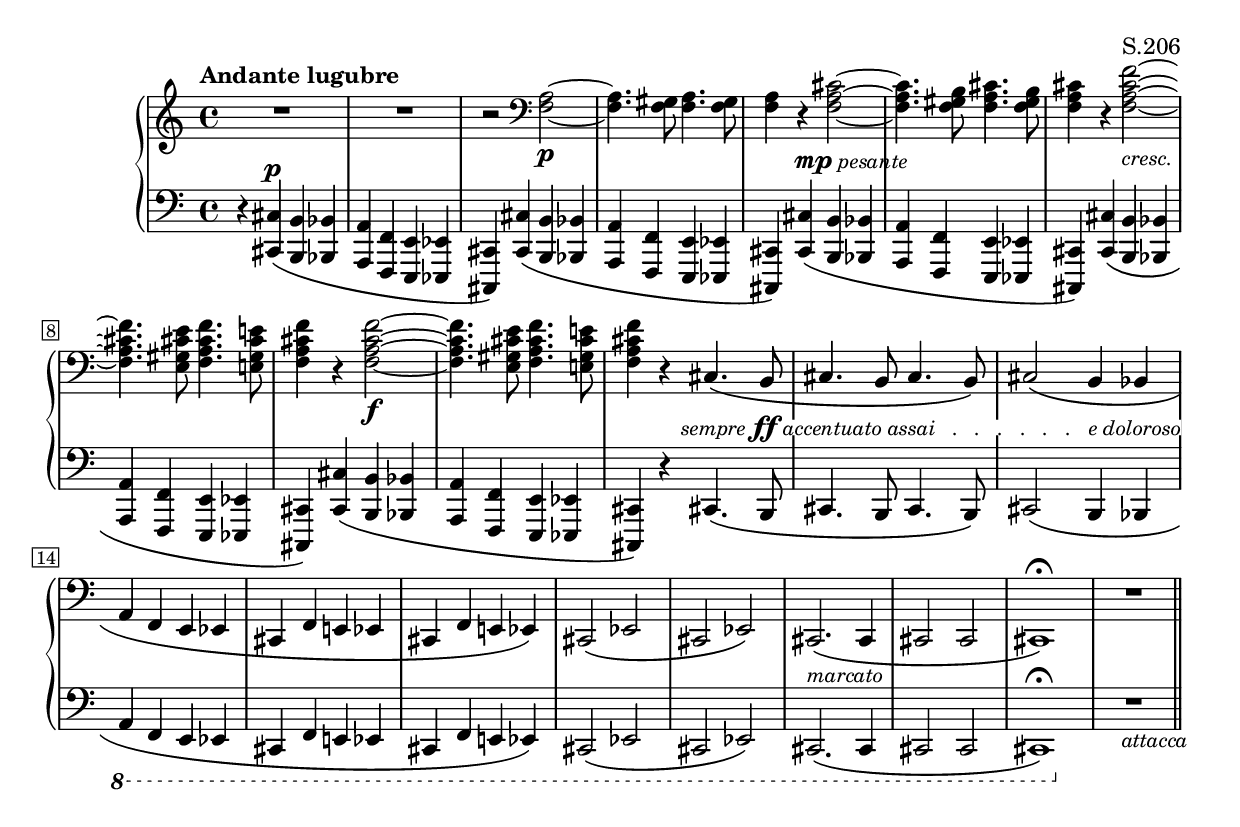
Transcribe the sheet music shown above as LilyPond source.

Global = {
  \key c \major
  \time 4/4
  \include "../global.ly"
}

Sopran = \context Voice = "one" \relative c {
  \voiceOne
  \override MultiMeasureRest.staff-position = #0
  \override Rest.staff-position = #0
  \phrasingSlurNeutral\stemNeutral\slurNeutral\tieNeutral
  \label #'S206
  %1
  \tempo "Andante lugubre"
  | R1
  | R1
  | r2 \clef bass <f a>~\p
  | q4. <f gis>8 <f a>4. <f gis>8
  %5
  | <f a>4 r <f a cis>2~
  | q4. <f gis b>8 <f a cis>4. <f gis b>8
  | <f a cis>4 r <f a cis f>2~
  | q4. <e gis cis e>8 <f a cis f>4. <e gis cis e>8
  | <f a cis f>4 r q2~
  %10
  | q4. <e gis cis e>8 <f a cis f>4. <e gis cis e>8
  | <f a cis f>4 r cis4.\( b8
  | cis4. b8 cis4. b8\)
  | cis2\( b4 bes
  | a f e ees
  %15
  | cis f e! ees
  | cis f e! ees\)
  | cis2\( ees
  | cis2 ees\)
  | cis2.\( 4
  %20
  | 2 2
  | 1\fermata\)
  | R1
  \bar "||"
}

Bass = \context Voice = "four" \relative c {
  \voiceFour
  \override MultiMeasureRest.staff-position = #0
  \override Rest.staff-position = #0
  \phrasingSlurNeutral\stemNeutral\slurNeutral\tieNeutral
  %1
  | r4 <cis, cis'>^\p\( <b b'> <bes bes'>
  | <a a'> <f f'> <e e'> <ees ees'>
  | <cis cis'>\) <cis' cis'>\( <b b'> <bes bes'>
  | <a a'> <f f'> <e e'> <ees ees'>
  %5
  | <cis cis'>\) <cis' cis'>\( <b b'> <bes bes'>
  | <a a'> <f f'> <e e'> <ees ees'>
  | <cis cis'>\) <cis' cis'>\( <b b'> <bes bes'>
  | <a a'> <f f'> <e e'> <ees ees'>
  | <cis cis'>\) <cis' cis'>\( <b b'> <bes bes'>
  %10
  | <a a'> <f f'> <e e'> <ees ees'>
  | <cis cis'>\) r cis'!4.\( b8
  | cis!4. b8 cis4. b8\)
  | cis2\(	 b4 bes
  | \ottava -1 a f e ees
  %15
  | cis f e! ees
  | cis f e! ees\)
  | cis2\( ees
  | cis2 ees\)
  | cis2.\( 4
  %20
  | 2 2
  | 1^\fermata\)
  | R1_\markup { \hspace #4 \small\italic "attacca" }\ottava 0
  \bar "||"
}

centerDynamics = {
  %1
  | s1*4
  | s2 s4-\markup { \hspace #-3 \dynamic mp \small\italic "pesante" } s
  | s1
  | s2 s2-\markup { \small\italic "cresc." }
  %5
  | s1
  | s2 s2\f
  | s1
  | s4 s2.-\markup {
      \hspace #2
      \small\italic "sempre" \dynamic ff
      \whiteout \small\italic "accentuato assai   .   .   .   .   .   .   e doloroso"
    }
  | s1*7
  | s1-\markup { \small\italic "marcato" }
}

\score {
  \new PianoStaff \with { connectArpeggios = ##t }
  <<
    \accidentalStyle Score.piano
    \context Staff = "upper" <<
      \set Staff.midiInstrument = #"acoustic grand"
      \Global
      \clef treble
      \Sopran
    >>
    \context Dynamics <<
      \Global \centerDynamics
    >>
    \context Staff = "lower" <<
      \set Staff.midiInstrument = #"acoustic grand"
      \Global
      \clef bass
      \Bass
    >>
  >>
  \header {
    composer = "Franz Liszt"
    opus = "S.206"
    title = \markup {
      \fill-line {
        \center-column {
          \line { \abs-fontsize #20 "Trauervorspiel und Trauermarsch" }
          \null
          \line { \abs-fontsize #20 "I." }
        }
      }
    }
    subtitle = #f
    arranger = \markup { \italic "Komponiert 1885" }
  }
  \layout {
    \context {
      \PianoStaff
      % More space between staves in the same PianoStaff
      %\override StaffGrouper.staff-staff-spacing.minimum-distance = 14
      \override TextScript.font-shape = #'italic
    }
  }
  \midi {
    \tempo 4 = 48
  }
}
